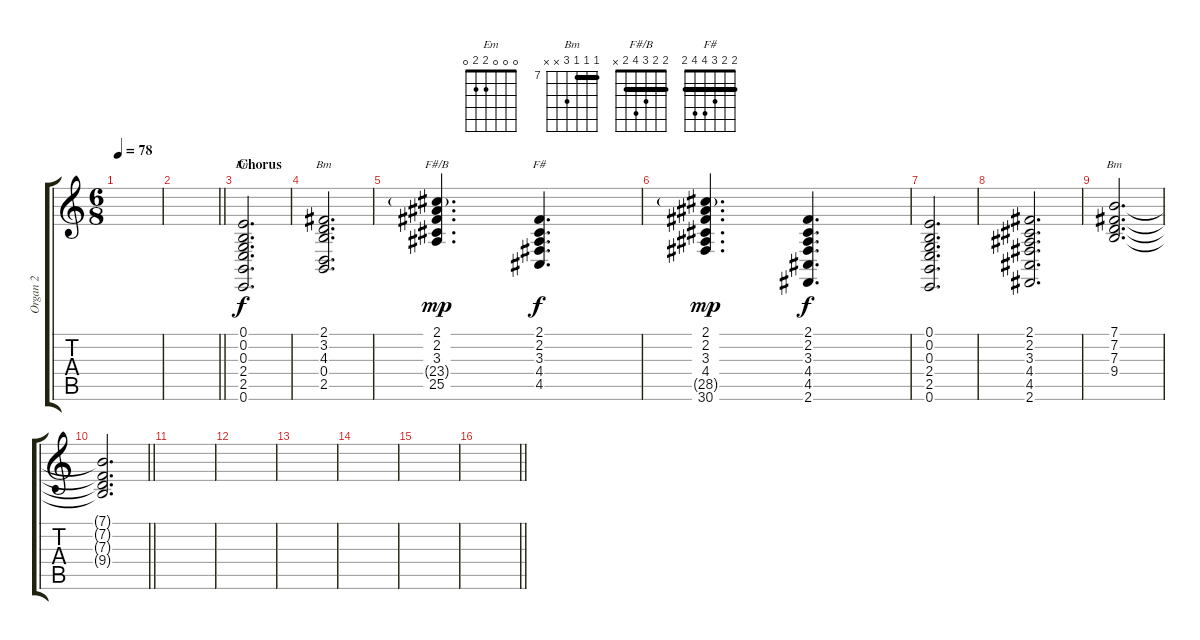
\track ("Organ 2" "Organ 2") {instrument drawbarorgan}
\staff {score tabs}
\tuning (E4 B3 G3 D3 A2 E2) {hide}
\chord ("Em" 0 0 0 2 2 0)
\chord ("Bm" 2 3 4 0 2 x)
\chord ("F#/B" 2 2 3 4 2 x) {barre 2}
\chord ("F#" 2 2 3 4 4 2) {barre 2}
\chord ("Bm" 7 7 7 9 x x) {firstfret 7 barre 7}
\ts (6 8)
\tempo 78
\clef g2
\ks c
|
\barLineRight lightlight
|
\section ("" "Chorus")
(0.1 0.2 0.3 2.4 2.5 0.6).2{d ch "Em"} |
(2.1 3.2 4.3 0.4 2.5).2{d ch "Bm"} |
(2.1 2.2 3.3 23.4{g} 25.5).4{d ch "F#/B" dy mp} (2.1 2.2 3.3 4.4 4.5).4{d ch "F#" dy f} |
(2.1 2.2 3.3 4.4 28.5{g} 30.6).4{d dy mp} (2.1 2.2 3.3 4.4 4.5 2.6).4{d dy f} |
(0.1 0.2 0.3 2.4 2.5 0.6).2{d} |
(2.1 2.2 3.3 4.4 4.5 2.6).2{d} |
(7.1 7.2 7.3 9.4).2{d ch "Bm"} |
\barLineRight lightlight
(7.1{t} 7.2{t} 7.3{t} 9.4{t}).2{d} |
|
|
|
|
|
\barLineRight lightlight
